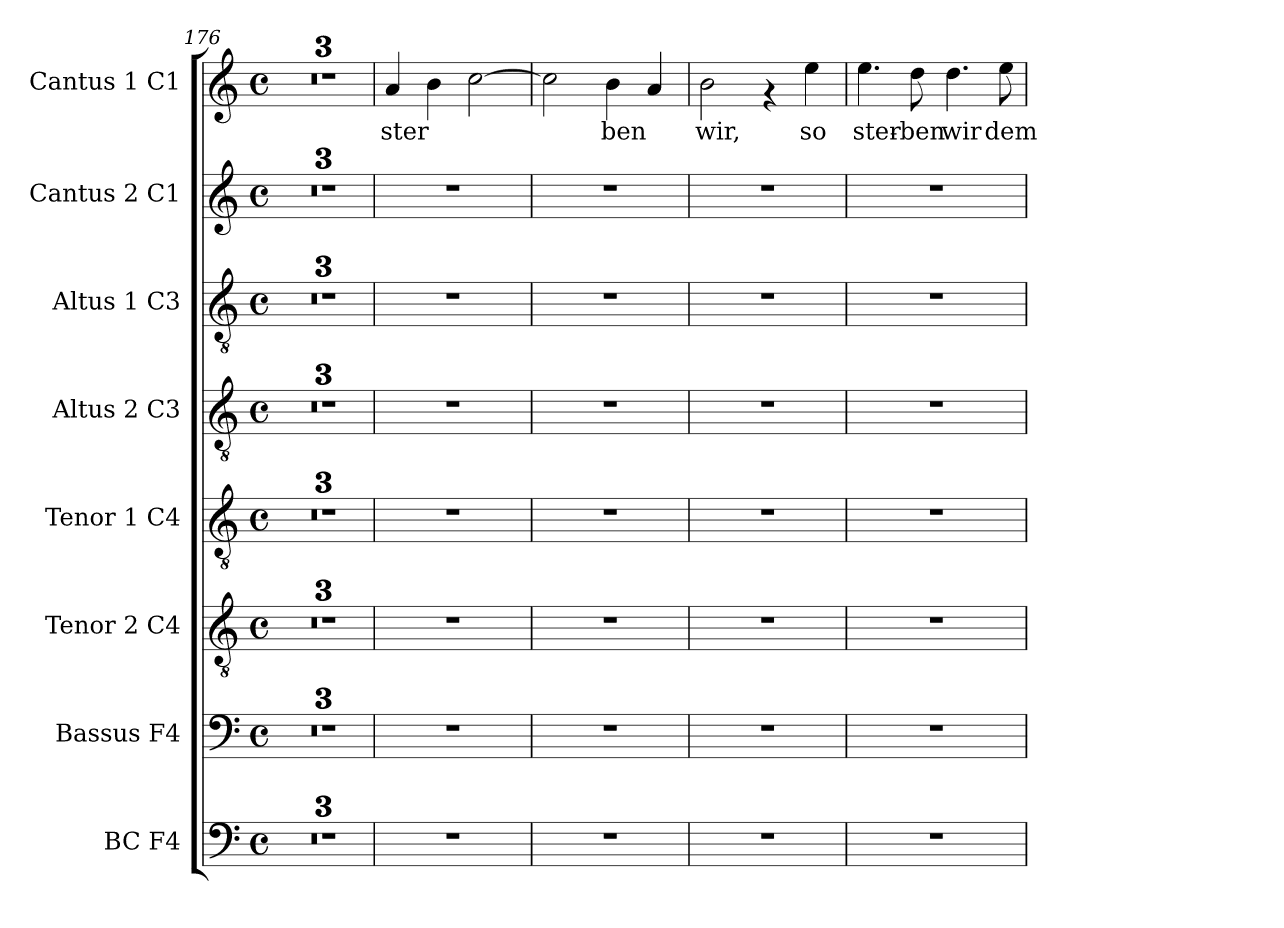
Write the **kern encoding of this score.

**kern	**kern	**kern	**kern	**kern	**kern	**kern	**kern	**text
*part8	*part7	*part6	*part5	*part4	*part3	*part2	*part1	*part1
*staff8	*staff7	*staff6	*staff5	*staff4	*staff3	*staff2	*staff1	*staff1
*I"BC  F4	*I"Bassus  F4	*I"Tenor 2  C4	*I"Tenor 1  C4	*I"Altus 2  C3	*I"Altus 1  C3	*I"Cantus 2  C1	*I"Cantus 1  C1	*
*clefF4	*clefF4	*clefGv2	*clefGv2	*clefGv2	*clefGv2	*clefG2	*clefG2	*
*k[]	*k[]	*k[]	*k[]	*k[]	*k[]	*k[]	*k[]	*
*C:	*C:	*C:	*C:	*C:	*C:	*C:	*C:	*
*M4/4	*M4/4	*M4/4	*M4/4	*M4/4	*M4/4	*M4/4	*M4/4	*
*met(c)	*met(c)	*met(c)	*met(c)	*met(c)	*met(c)	*met(c)	*met(c)	*
=176	=176	=176	=176	=176	=176	=176	=176	=176
1r	1r	1r	1r	1r	1r	1r	1r	.
=177	=177	=177	=177	=177	=177	=177	=177	=177
1r	1r	1r	1r	1r	1r	1r	1r	.
=178	=178	=178	=178	=178	=178	=178	=178	=178
1r	1r	1r	1r	1r	1r	1r	1r	.
!!LO:LB:g=z
=179	=179	=179	=179	=179	=179	=179	=179	=179
!	!	!	!	!	!	!	!	!LO:LY:b:cj
1r	1r	1r	1r	1r	1r	1r	4a/	ster-
!	!	!	!	!	!	!	!	!LO:LY:b:cj
.	.	.	.	.	.	.	4b\	--
!	!	!	!	!	!	!	!	!LO:LY:b:cj
.	.	.	.	.	.	.	[>2cc\	--
=180	=180	=180	=180	=180	=180	=180	=180	=180
!	!	!	!	!	!	!	!	!LO:LY:b:cj
1r	1r	1r	1r	1r	1r	1r	2cc\]	--
!	!	!	!	!	!	!	!	!LO:LY:b:cj
.	.	.	.	.	.	.	4b\	-ben
!	!	!	!	!	!	!	!	!LO:LY:b:cj
.	.	.	.	.	.	.	4a/	.
=181	=181	=181	=181	=181	=181	=181	=181	=181
!	!	!	!	!	!	!	!	!LO:LY:b:cj
1r	1r	1r	1r	1r	1r	1r	2b\	wir,
.	.	.	.	.	.	.	4rf	.
!	!	!	!	!	!	!	!	!LO:LY:b:cj
.	.	.	.	.	.	.	4ee\	so
=182	=182	=182	=182	=182	=182	=182	=182	=182
!	!	!	!	!	!	!	!	!LO:LY:b:cj
1r	1r	1r	1r	1r	1r	1r	4.ee\	ster-
!	!	!	!	!	!	!	!	!LO:LY:b:cj
.	.	.	.	.	.	.	8dd\	-ben
!	!	!	!	!	!	!	!	!LO:LY:b:cj
.	.	.	.	.	.	.	4.dd\	wir
!	!	!	!	!	!	!	!	!LO:LY:b:cj
.	.	.	.	.	.	.	8ee\	dem
=	=	=	=	=	=	=	=	=
*-	*-	*-	*-	*-	*-	*-	*-	*-
